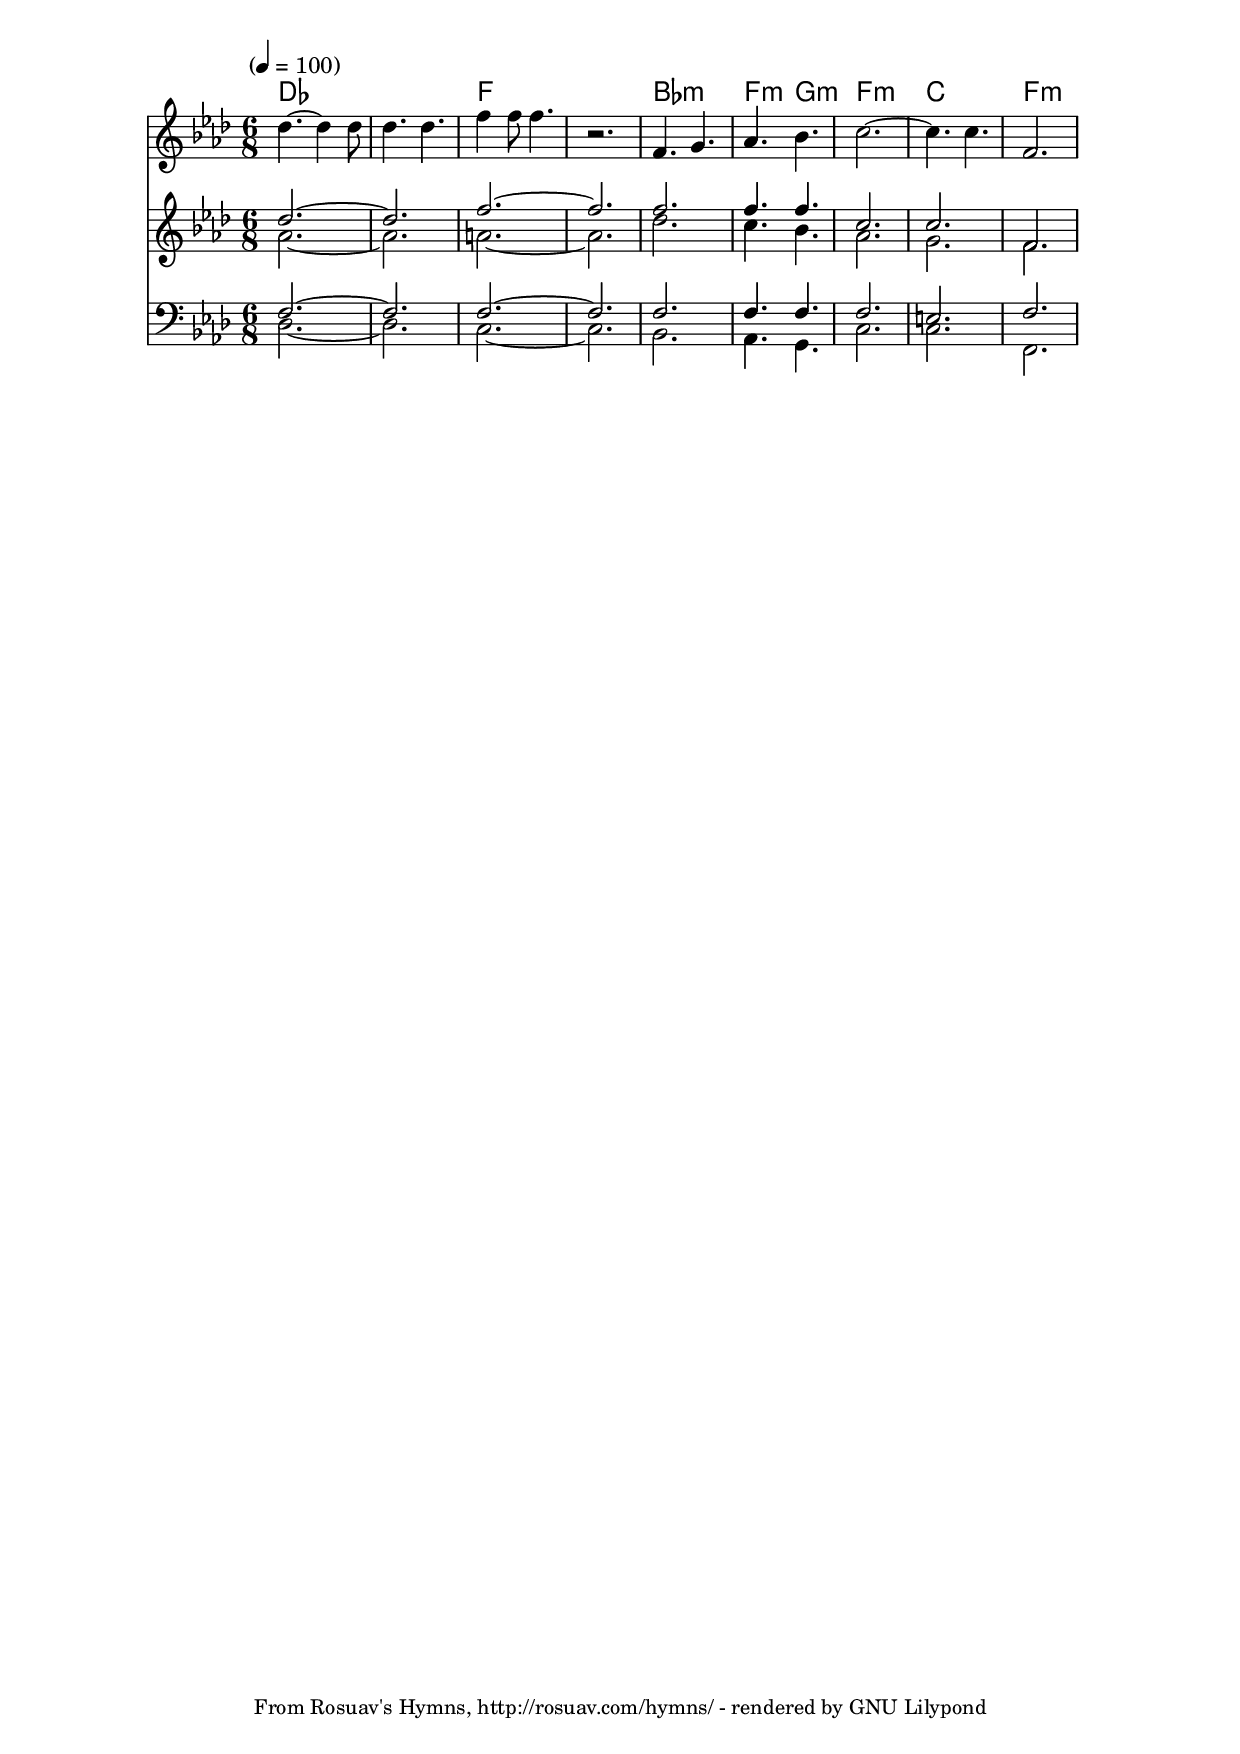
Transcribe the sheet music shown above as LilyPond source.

% Snippet from "Pineapple Poll", so technically the words aren't really there.
\include "../Hymnal.ly"

\score {
	<<
		\new ChordNames {
			\set chordChanges = ##t
			\time 6/8
			\set ChordNames.midiInstrument = "flute"
			\transpose g df, \chordmode {
				g2. g b~b
				e:m b4.:m cs4.:m b2.:m fs b:m
			}
		}
		\new Staff <<
			\set Staff.midiInstrument = "violin"
			\key af \major
			\time 6/8
			\tempo "" 4 = 100
			\new Voice = "melody" \transpose g df' \relative f' {
				\oneVoice
				g4.~g4 g8 g4. g b4 b8 b4. r2.
				b,4. cs d e fs2.~fs4. fs b,2.
			}
			% \addlyrics { \lyr \lyricmode {
			%	!Bow thy head to de- sti- ny!
			%	!Death thy doom and thou shalt die.
			% } }
		>>
		\new Staff <<
			\set Staff.midiInstrument = "flute"
			\key af \major
			\new Voice = "treble1" \transpose g df' \relative f' {
				\voiceOne
				g2.~g b~b
				b b4. b fs2. fs2. b,2.
			}
			\new Voice = "treble2" \transpose g df' \relative f' {
				\voiceTwo
				d2.~d ds~ds
				g fs4. e d2. cs2. b2.
			}
		>>
		\new Staff <<
			\clef bass
			\set Staff.midiInstrument = "flute"
			\key af \major
			\new Voice = "bass1" \transpose g df \relative c' {
				\voiceOne
				b2.~b b~b
				b b4. b b2. as2. b2.
			}
			\new Voice = "bass2" \transpose g df \relative c' {
				\voiceTwo
				g2.~g fs~fs
				e d4. cs fs2. fs2. b,2.
			}
		>>
	>>
	\layout { }
	% \midi { \context { \ChordNameVoice \remove Note_performer } } % Stop chords from sounding in the MIDI
	\midi { }
}
